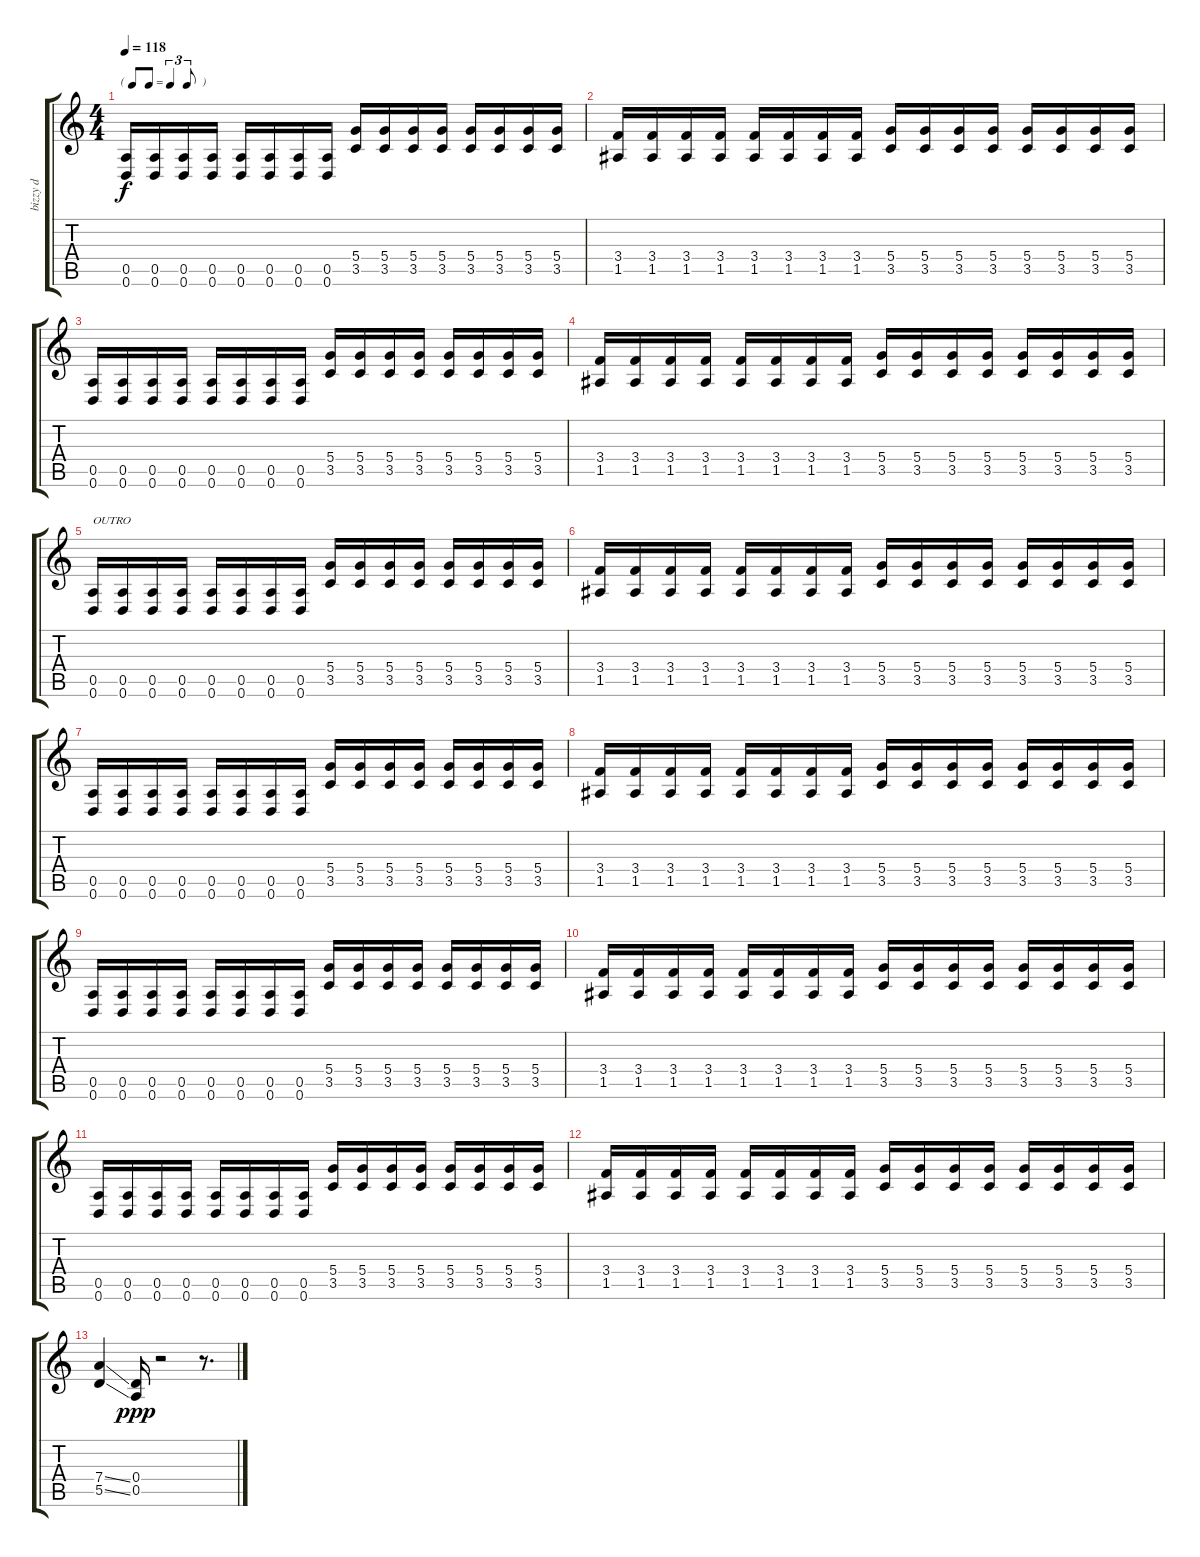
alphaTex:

\track ("bizzy d" "bizzy d") {instrument distortionguitar}
\staff {score tabs}
\tuning (E4 B3 G3 D3 A2 D2) {hide}
\ts (4 4)
\tf triplet8th
\tempo 118
\clef g2
\ks c
(0.5 0.6).16{dy f} (0.5 0.6).16 (0.5 0.6).16 (0.5 0.6).16 (0.5 0.6).16 (0.5 0.6).16 (0.5 0.6).16 (0.5 0.6).16 (5.4 3.5).16 (5.4 3.5).16 (5.4 3.5).16 (5.4 3.5).16 (5.4 3.5).16 (5.4 3.5).16 (5.4 3.5).16 (5.4 3.5).16 |
(3.4 1.5).16 (3.4 1.5).16 (3.4 1.5).16 (3.4 1.5).16 (3.4 1.5).16 (3.4 1.5).16 (3.4 1.5).16 (3.4 1.5).16 (5.4 3.5).16 (5.4 3.5).16 (5.4 3.5).16 (5.4 3.5).16 (5.4 3.5).16 (5.4 3.5).16 (5.4 3.5).16 (5.4 3.5).16 |
(0.5 0.6).16 (0.5 0.6).16 (0.5 0.6).16 (0.5 0.6).16 (0.5 0.6).16 (0.5 0.6).16 (0.5 0.6).16 (0.5 0.6).16 (5.4 3.5).16 (5.4 3.5).16 (5.4 3.5).16 (5.4 3.5).16 (5.4 3.5).16 (5.4 3.5).16 (5.4 3.5).16 (5.4 3.5).16 |
(3.4 1.5).16 (3.4 1.5).16 (3.4 1.5).16 (3.4 1.5).16 (3.4 1.5).16 (3.4 1.5).16 (3.4 1.5).16 (3.4 1.5).16 (5.4 3.5).16 (5.4 3.5).16 (5.4 3.5).16 (5.4 3.5).16 (5.4 3.5).16 (5.4 3.5).16 (5.4 3.5).16 (5.4 3.5).16 |
(0.5 0.6).16{txt "OUTRO"} (0.5 0.6).16 (0.5 0.6).16 (0.5 0.6).16 (0.5 0.6).16 (0.5 0.6).16 (0.5 0.6).16 (0.5 0.6).16 (5.4 3.5).16 (5.4 3.5).16 (5.4 3.5).16 (5.4 3.5).16 (5.4 3.5).16 (5.4 3.5).16 (5.4 3.5).16 (5.4 3.5).16 |
(3.4 1.5).16 (3.4 1.5).16 (3.4 1.5).16 (3.4 1.5).16 (3.4 1.5).16 (3.4 1.5).16 (3.4 1.5).16 (3.4 1.5).16 (5.4 3.5).16 (5.4 3.5).16 (5.4 3.5).16 (5.4 3.5).16 (5.4 3.5).16 (5.4 3.5).16 (5.4 3.5).16 (5.4 3.5).16 |
(0.5 0.6).16 (0.5 0.6).16 (0.5 0.6).16 (0.5 0.6).16 (0.5 0.6).16 (0.5 0.6).16 (0.5 0.6).16 (0.5 0.6).16 (5.4 3.5).16 (5.4 3.5).16 (5.4 3.5).16 (5.4 3.5).16 (5.4 3.5).16 (5.4 3.5).16 (5.4 3.5).16 (5.4 3.5).16 |
(3.4 1.5).16 (3.4 1.5).16 (3.4 1.5).16 (3.4 1.5).16 (3.4 1.5).16 (3.4 1.5).16 (3.4 1.5).16 (3.4 1.5).16 (5.4 3.5).16 (5.4 3.5).16 (5.4 3.5).16 (5.4 3.5).16 (5.4 3.5).16 (5.4 3.5).16 (5.4 3.5).16 (5.4 3.5).16 |
(0.5 0.6).16 (0.5 0.6).16 (0.5 0.6).16 (0.5 0.6).16 (0.5 0.6).16 (0.5 0.6).16 (0.5 0.6).16 (0.5 0.6).16 (5.4 3.5).16 (5.4 3.5).16 (5.4 3.5).16 (5.4 3.5).16 (5.4 3.5).16 (5.4 3.5).16 (5.4 3.5).16 (5.4 3.5).16 |
(3.4 1.5).16 (3.4 1.5).16 (3.4 1.5).16 (3.4 1.5).16 (3.4 1.5).16 (3.4 1.5).16 (3.4 1.5).16 (3.4 1.5).16 (5.4 3.5).16 (5.4 3.5).16 (5.4 3.5).16 (5.4 3.5).16 (5.4 3.5).16 (5.4 3.5).16 (5.4 3.5).16 (5.4 3.5).16 |
(0.5 0.6).16 (0.5 0.6).16 (0.5 0.6).16 (0.5 0.6).16 (0.5 0.6).16 (0.5 0.6).16 (0.5 0.6).16 (0.5 0.6).16 (5.4 3.5).16 (5.4 3.5).16 (5.4 3.5).16 (5.4 3.5).16 (5.4 3.5).16 (5.4 3.5).16 (5.4 3.5).16 (5.4 3.5).16 |
(3.4 1.5).16 (3.4 1.5).16 (3.4 1.5).16 (3.4 1.5).16 (3.4 1.5).16 (3.4 1.5).16 (3.4 1.5).16 (3.4 1.5).16 (5.4 3.5).16 (5.4 3.5).16 (5.4 3.5).16 (5.4 3.5).16 (5.4 3.5).16 (5.4 3.5).16 (5.4 3.5).16 (5.4 3.5).16 |
(7.4{ss} 5.5{ss}).4 (0.4 0.5).16{dy ppp} r.2 r.8{d}
